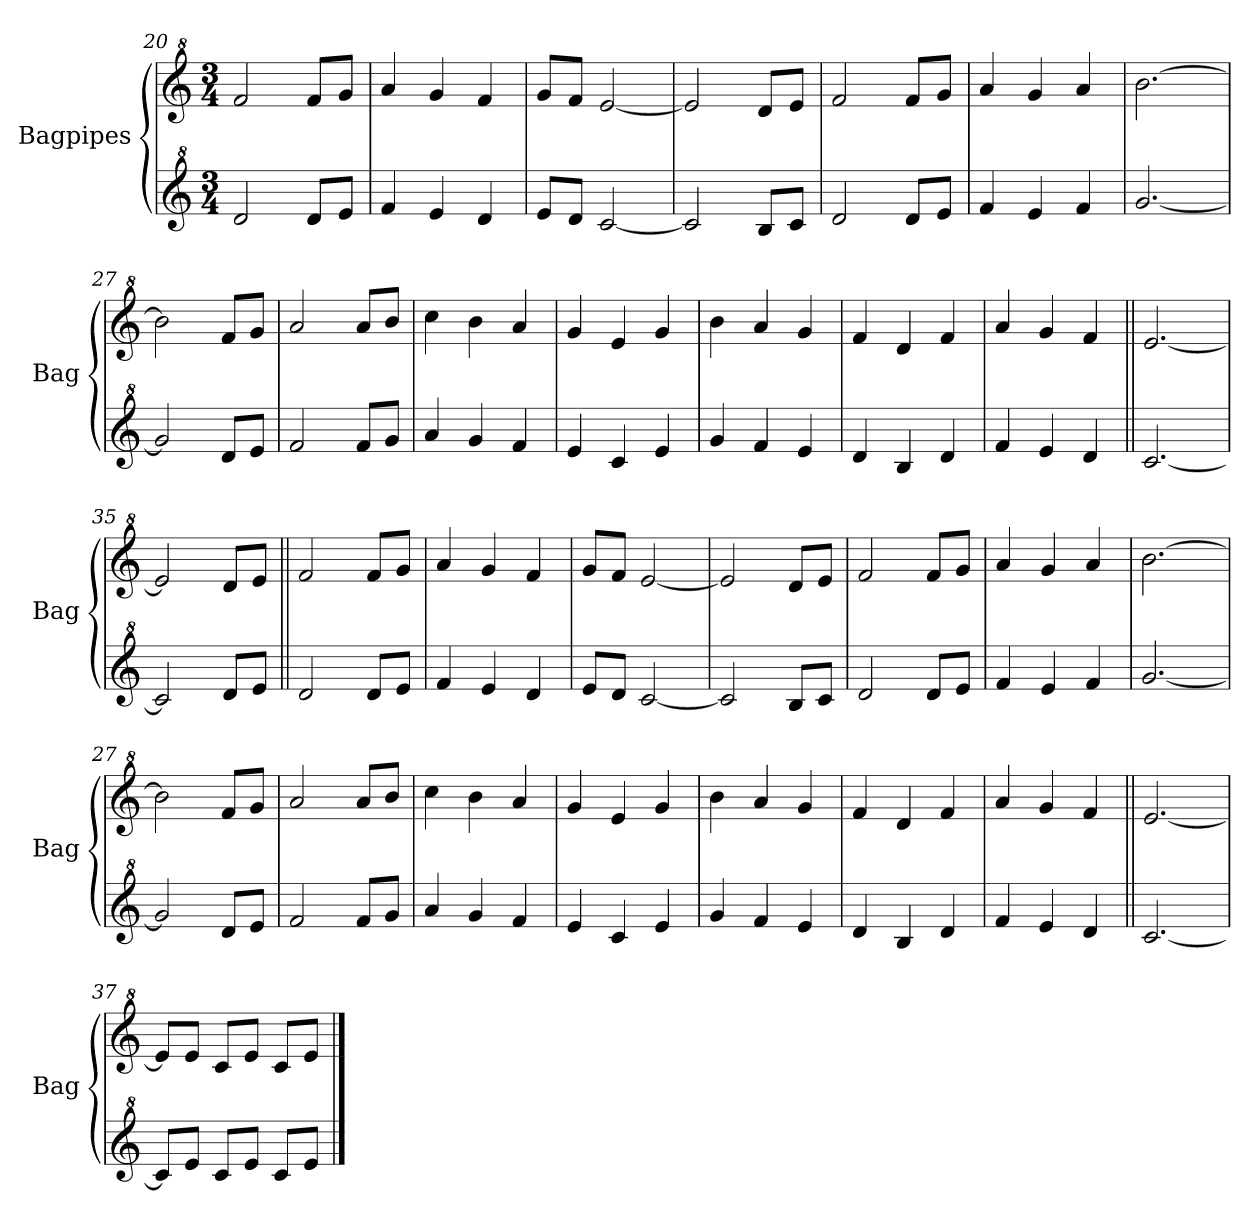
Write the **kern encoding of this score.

**kern	**kern
*part2	*part1
*staff2	*staff1
*I"Bagpipes	*I"Bagpipes
*I'Bag	*I'Bag
*clefG^2	*clefG^2
*k[]	*k[]
*C:	*C:
*M3/4	*M3/4
=20||	=20||
2dd/	2ff/
8dd/L	8ff/L
8ee/J	8gg/J
=21	=21
4ff/	4aa/
4ee/	4gg/
4dd/	4ff/
=22	=22
8ee/L	8gg/L
8dd/J	8ff/J
[2cc/	[2ee/
=23	=23
2cc/]	2ee/]
8b/L	8dd/L
8cc/J	8ee/J
=24	=24
2dd/	2ff/
8dd/L	8ff/L
8ee/J	8gg/J
=25	=25
4ff/	4aa/
4ee/	4gg/
4ff/	4aa/
=26	=26
[2.gg/	[2.bb\
!!LO:LB:g=z
=27	=27
2gg/]	2bb\]
8dd/L	8ff/L
8ee/J	8gg/J
=28	=28
2ff/	2aa/
8ff/L	8aa/L
8gg/J	8bb/J
=29	=29
4aa/	4ccc\
4gg/	4bb\
4ff/	4aa/
=30	=30
4ee/	4gg/
4cc/	4ee/
4ee/	4gg/
=31	=31
4gg/	4bb\
4ff/	4aa/
4ee/	4gg/
=32	=32
4dd/	4ff/
4b/	4dd/
4dd/	4ff/
=33	=33
4ff/	4aa/
4ee/	4gg/
4dd/	4ff/
=34||	=34||
[2.cc/	[2.ee/
=35	=35
2cc/]	2ee/]
8dd/L	8dd/L
8ee/J	8ee/J
=20||	=20||
2dd/	2ff/
8dd/L	8ff/L
8ee/J	8gg/J
=21	=21
4ff/	4aa/
4ee/	4gg/
4dd/	4ff/
=22	=22
8ee/L	8gg/L
8dd/J	8ff/J
[2cc/	[2ee/
=23	=23
2cc/]	2ee/]
8b/L	8dd/L
8cc/J	8ee/J
=24	=24
2dd/	2ff/
8dd/L	8ff/L
8ee/J	8gg/J
=25	=25
4ff/	4aa/
4ee/	4gg/
4ff/	4aa/
=26	=26
[2.gg/	[2.bb\
!!LO:LB:g=z
=27	=27
2gg/]	2bb\]
8dd/L	8ff/L
8ee/J	8gg/J
=28	=28
2ff/	2aa/
8ff/L	8aa/L
8gg/J	8bb/J
=29	=29
4aa/	4ccc\
4gg/	4bb\
4ff/	4aa/
=30	=30
4ee/	4gg/
4cc/	4ee/
4ee/	4gg/
=31	=31
4gg/	4bb\
4ff/	4aa/
4ee/	4gg/
=32	=32
4dd/	4ff/
4b/	4dd/
4dd/	4ff/
=33	=33
4ff/	4aa/
4ee/	4gg/
4dd/	4ff/
=36||	=36||
[2.cc/	[2.ee/
=37	=37
8cc/L]	8ee/L]
8ee/J	8ee/J
8cc/L	8cc/L
8ee/J	8ee/J
8cc/L	8cc/L
8ee/J	8ee/J
==	==
*-	*-
